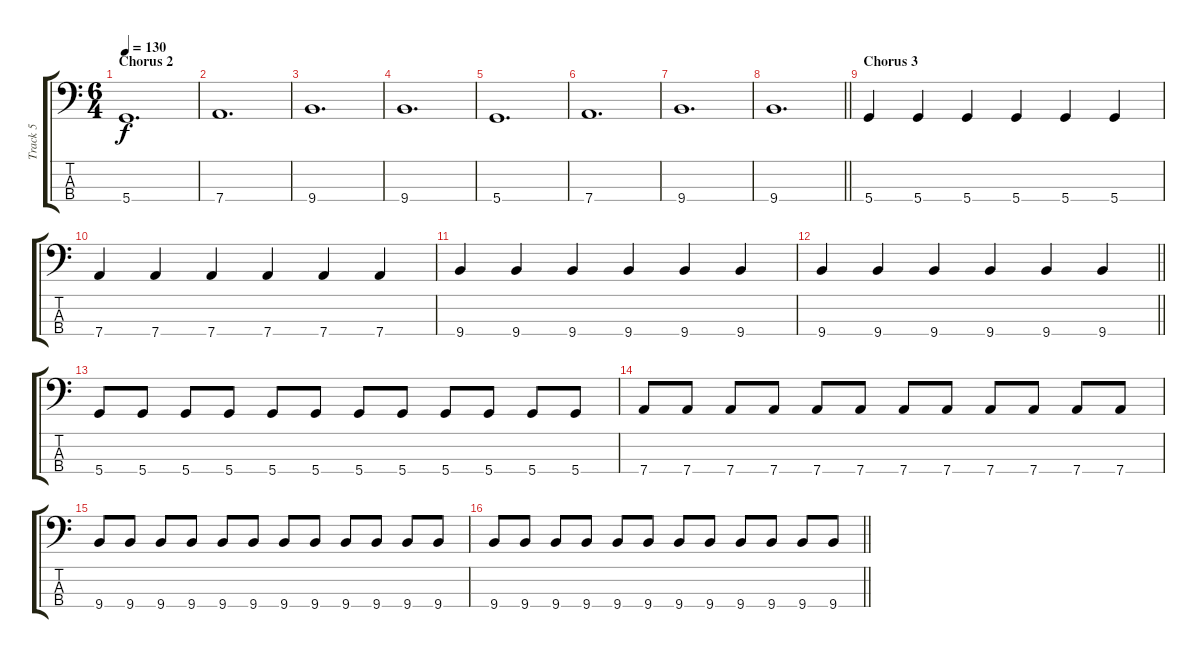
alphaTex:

\track ("Track 5" "Track 5") {instrument electricbassfinger}
\staff {score tabs}
\tuning (G2 D2 A1 D1) {hide}
\ts (6 4)
\section ("" "Chorus 2")
\tempo 130
\clef f4
\ks c
5.4.1{d dy f volume 9} |
7.4.1{d} |
9.4.1{d} |
9.4.1{d} |
5.4.1{d} |
7.4.1{d} |
9.4.1{d} |
\barLineRight lightlight
9.4.1{d} |
\section ("" "Chorus 3")
5.4.4{volume 5} 5.4.4 5.4.4 5.4.4 5.4.4 5.4.4 |
7.4.4 7.4.4 7.4.4 7.4.4 7.4.4 7.4.4 |
9.4.4{volume 9} 9.4.4 9.4.4 9.4.4 9.4.4 9.4.4 |
\barLineRight lightlight
9.4.4 9.4.4 9.4.4 9.4.4 9.4.4 9.4.4 |
5.4.8 5.4.8 5.4.8 5.4.8 5.4.8 5.4.8 5.4.8 5.4.8 5.4.8 5.4.8 5.4.8 5.4.8 |
7.4.8{volume 13} 7.4.8 7.4.8 7.4.8 7.4.8 7.4.8 7.4.8 7.4.8 7.4.8 7.4.8 7.4.8 7.4.8 |
9.4.8 9.4.8 9.4.8 9.4.8 9.4.8 9.4.8 9.4.8 9.4.8 9.4.8 9.4.8 9.4.8 9.4.8 |
\barLineRight lightlight
9.4.8 9.4.8 9.4.8 9.4.8 9.4.8 9.4.8 9.4.8 9.4.8 9.4.8 9.4.8 9.4.8 9.4.8
